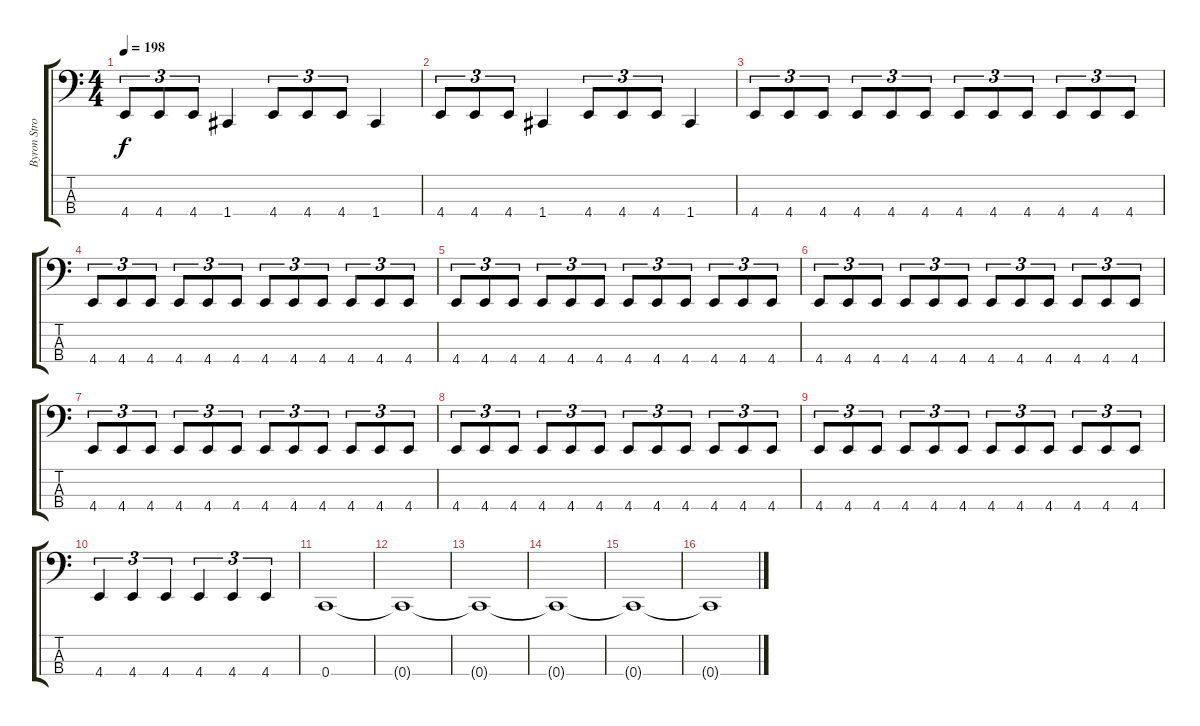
\track ("Byron Stroud" "Byron Stro") {instrument electricbasspick}
\staff {score tabs}
\tuning (G2 C2 G1 C1) {hide}
\ts (4 4)
\tempo 198
\clef f4
\ks c
4.4.8{tu (3 2) dy f} 4.4.8{tu (3 2)} 4.4.8{tu (3 2)} 1.4.4 4.4.8{tu (3 2)} 4.4.8{tu (3 2)} 4.4.8{tu (3 2)} 1.4.4 |
4.4.8{tu (3 2)} 4.4.8{tu (3 2)} 4.4.8{tu (3 2)} 1.4.4 4.4.8{tu (3 2)} 4.4.8{tu (3 2)} 4.4.8{tu (3 2)} 1.4.4 |
4.4.8{tu (3 2)} 4.4.8{tu (3 2)} 4.4.8{tu (3 2)} 4.4.8{tu (3 2)} 4.4.8{tu (3 2)} 4.4.8{tu (3 2)} 4.4.8{tu (3 2)} 4.4.8{tu (3 2)} 4.4.8{tu (3 2)} 4.4.8{tu (3 2)} 4.4.8{tu (3 2)} 4.4.8{tu (3 2)} |
4.4.8{tu (3 2)} 4.4.8{tu (3 2)} 4.4.8{tu (3 2)} 4.4.8{tu (3 2)} 4.4.8{tu (3 2)} 4.4.8{tu (3 2)} 4.4.8{tu (3 2)} 4.4.8{tu (3 2)} 4.4.8{tu (3 2)} 4.4.8{tu (3 2)} 4.4.8{tu (3 2)} 4.4.8{tu (3 2)} |
4.4.8{tu (3 2)} 4.4.8{tu (3 2)} 4.4.8{tu (3 2)} 4.4.8{tu (3 2)} 4.4.8{tu (3 2)} 4.4.8{tu (3 2)} 4.4.8{tu (3 2)} 4.4.8{tu (3 2)} 4.4.8{tu (3 2)} 4.4.8{tu (3 2)} 4.4.8{tu (3 2)} 4.4.8{tu (3 2)} |
4.4.8{tu (3 2)} 4.4.8{tu (3 2)} 4.4.8{tu (3 2)} 4.4.8{tu (3 2)} 4.4.8{tu (3 2)} 4.4.8{tu (3 2)} 4.4.8{tu (3 2)} 4.4.8{tu (3 2)} 4.4.8{tu (3 2)} 4.4.8{tu (3 2)} 4.4.8{tu (3 2)} 4.4.8{tu (3 2)} |
4.4.8{tu (3 2)} 4.4.8{tu (3 2)} 4.4.8{tu (3 2)} 4.4.8{tu (3 2)} 4.4.8{tu (3 2)} 4.4.8{tu (3 2)} 4.4.8{tu (3 2)} 4.4.8{tu (3 2)} 4.4.8{tu (3 2)} 4.4.8{tu (3 2)} 4.4.8{tu (3 2)} 4.4.8{tu (3 2)} |
4.4.8{tu (3 2)} 4.4.8{tu (3 2)} 4.4.8{tu (3 2)} 4.4.8{tu (3 2)} 4.4.8{tu (3 2)} 4.4.8{tu (3 2)} 4.4.8{tu (3 2)} 4.4.8{tu (3 2)} 4.4.8{tu (3 2)} 4.4.8{tu (3 2)} 4.4.8{tu (3 2)} 4.4.8{tu (3 2)} |
4.4.8{tu (3 2)} 4.4.8{tu (3 2)} 4.4.8{tu (3 2)} 4.4.8{tu (3 2)} 4.4.8{tu (3 2)} 4.4.8{tu (3 2)} 4.4.8{tu (3 2)} 4.4.8{tu (3 2)} 4.4.8{tu (3 2)} 4.4.8{tu (3 2)} 4.4.8{tu (3 2)} 4.4.8{tu (3 2)} |
4.4.4{tu (3 2)} 4.4.4{tu (3 2)} 4.4.4{tu (3 2)} 4.4.4{tu (3 2)} 4.4.4{tu (3 2)} 4.4.4{tu (3 2)} |
0.4.1 |
0.4{t}.1 |
0.4{t}.1 |
0.4{t}.1 |
0.4{t}.1 |
0.4{t}.1
